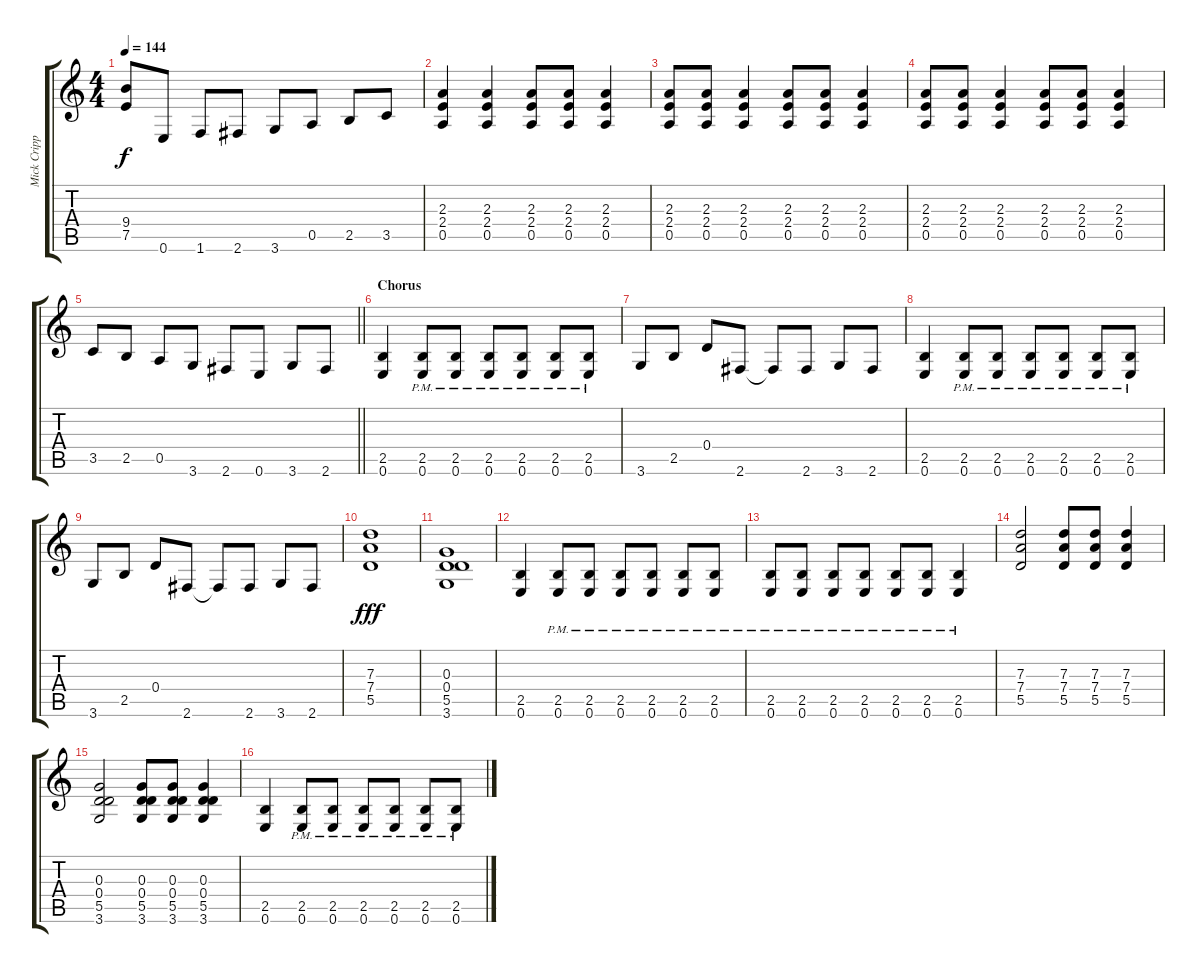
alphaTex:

\track ("Mick Cripps" "Mick Cripp") {instrument overdrivenguitar}
\staff {score tabs}
\tuning (E4 B3 G3 D3 A2 E2) {hide}
\ts (4 4)
\tempo 144
\clef g2
\ks c
(9.4{t} 7.5{t}).8{dy f} 0.6.8 1.6.8 2.6.8 3.6.8 0.5.8 2.5.8 3.5.8 |
(2.3 2.4 0.5).4 (2.3 2.4 0.5).4 (2.3 2.4 0.5).8 (2.3 2.4 0.5).8 (2.3 2.4 0.5).4 |
(2.3 2.4 0.5).8 (2.3 2.4 0.5).8 (2.3 2.4 0.5).4 (2.3 2.4 0.5).8 (2.3 2.4 0.5).8 (2.3 2.4 0.5).4 |
(2.3 2.4 0.5).8 (2.3 2.4 0.5).8 (2.3 2.4 0.5).4 (2.3 2.4 0.5).8 (2.3 2.4 0.5).8 (2.3 2.4 0.5).4 |
\barLineRight lightlight
3.5.8 2.5.8 0.5.8 3.6.8 2.6.8 0.6.8 3.6.8 2.6.8 |
\section ("" "Chorus")
(2.5 0.6).4 (2.5{pm} 0.6{pm}).8 (2.5{pm} 0.6{pm}).8 (2.5{pm} 0.6{pm}).8 (2.5{pm} 0.6{pm}).8 (2.5{pm} 0.6{pm}).8 (2.5{pm} 0.6{pm}).8 |
3.6.8 2.5.8 0.4.8 2.6.8 2.6{t}.8 2.6.8 3.6.8 2.6.8 |
(2.5 0.6).4 (2.5{pm} 0.6{pm}).8 (2.5{pm} 0.6{pm}).8 (2.5{pm} 0.6{pm}).8 (2.5{pm} 0.6{pm}).8 (2.5{pm} 0.6{pm}).8 (2.5{pm} 0.6{pm}).8 |
3.6.8 2.5.8 0.4.8 2.6.8 2.6{t}.8 2.6.8 3.6.8 2.6.8 |
(7.3 7.4 5.5).1{dy fff} |
(0.3 0.4 5.5 3.6).1 |
(2.5 0.6).4 (2.5{pm} 0.6{pm}).8 (2.5{pm} 0.6{pm}).8 (2.5{pm} 0.6{pm}).8 (2.5{pm} 0.6{pm}).8 (2.5{pm} 0.6{pm}).8 (2.5{pm} 0.6{pm}).8 |
(2.5{pm} 0.6{pm}).8 (2.5{pm} 0.6{pm}).8 (2.5{pm} 0.6{pm}).8 (2.5{pm} 0.6{pm}).8 (2.5{pm} 0.6{pm}).8 (2.5{pm} 0.6{pm}).8 (2.5{pm} 0.6{pm}).4 |
(7.3 7.4 5.5).2 (7.3 7.4 5.5).8 (7.3 7.4 5.5).8 (7.3 7.4 5.5).4 |
(0.3 0.4 5.5 3.6).2 (0.3 0.4 5.5 3.6).8 (0.3 0.4 5.5 3.6).8 (0.3 0.4 5.5 3.6).4 |
(2.5 0.6).4 (2.5{pm} 0.6{pm}).8 (2.5{pm} 0.6{pm}).8 (2.5{pm} 0.6{pm}).8 (2.5{pm} 0.6{pm}).8 (2.5{pm} 0.6{pm}).8 (2.5{pm} 0.6{pm}).8
